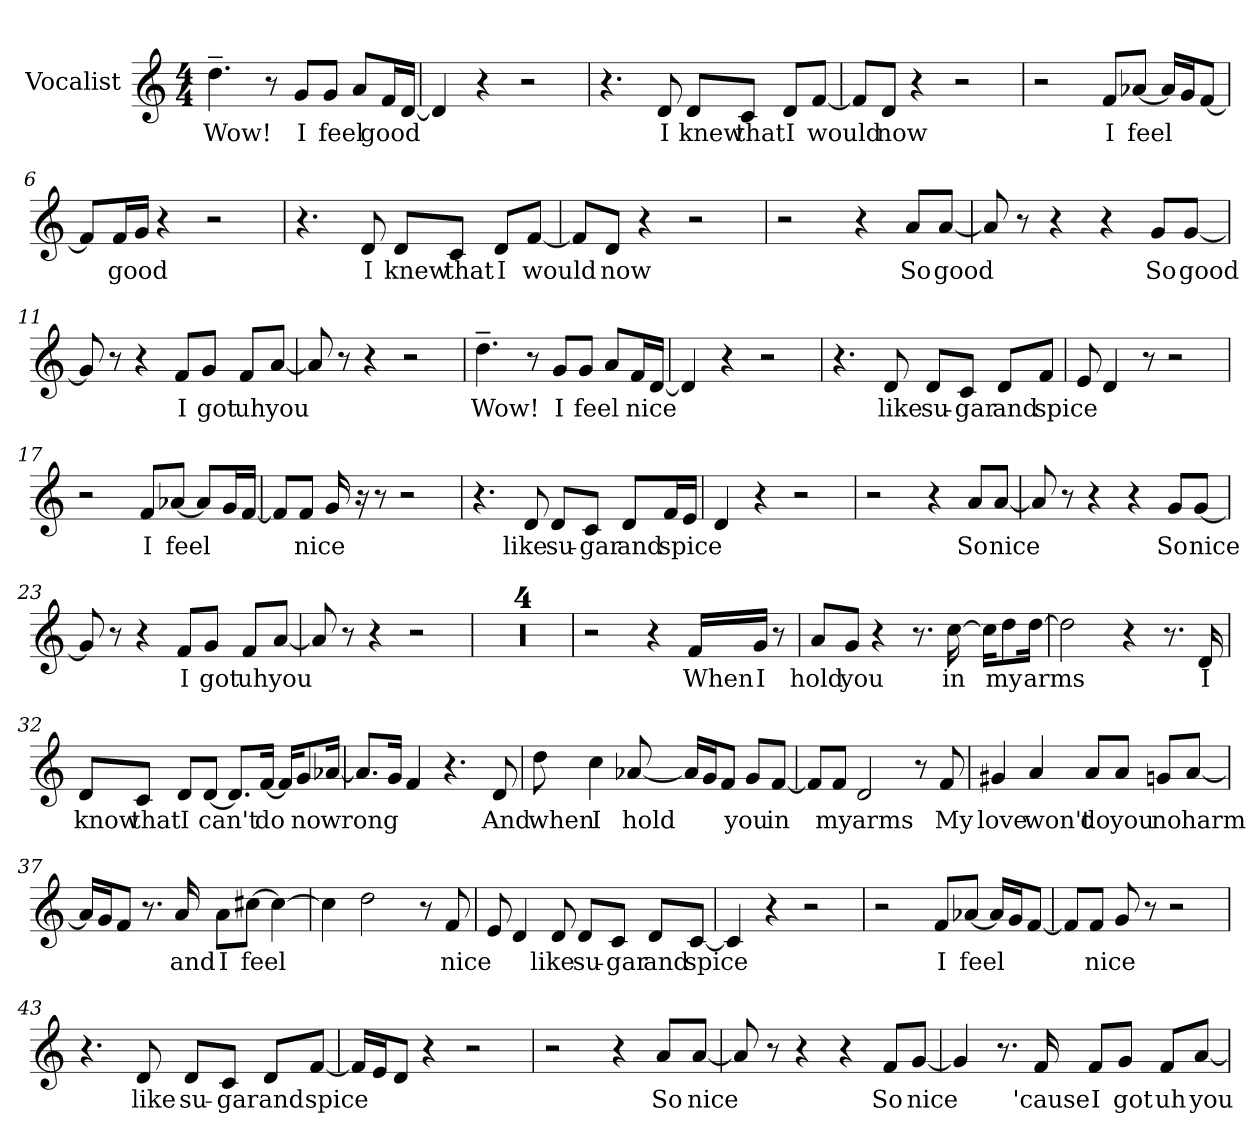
**kern	**text
*part1	*part1
*staff1	*staff1
*I"Vocalist	*
*clefG2	*
*M4/4	*
=1	=1
*clefG2	*
*M4/4	*
4.dd~	Wow!
8r	.
8g/L	I
8g/J	feel
8a/L	_
16f/L	good
[16d/JJ	_
=2	=2
4d]	_
4r	.
2r	.
=3	=3
4.r	.
8d	I
8d/L	knew
8c/J	that
8d/L	I
[8f/J	would
=4	=4
8f/L]	_
8d/J	now
4r	.
2r	.
=5	=5
2r	.
8f/L	I
[8a-X/J	feel
16a-/LL]	_
16g/J	_
[8f/J	_
=6	=6
8f/L]	_
16f/L	good
16g/JJ	_
4r	.
2r	.
=7	=7
4.r	.
8d	I
8d/L	knew
8c/J	that
8d/L	I
[8f/J	would
=8	=8
8f/L]	_
8d/J	now
4r	.
2r	.
=9	=9
2r	.
4r	.
8a/L	So
[8a/J	good
=10	=10
8a]	_
8r	.
4r	.
4r	.
8g/L	So
[8g/J	good
=11	=11
8g]	_
8r	.
4r	.
8f/L	I
8g/J	got
8f/L	uh
[8a/J	you
=12	=12
8a]	_
8r	.
4r	.
2r	.
=13	=13
4.dd~	Wow!
8r	.
8g/L	I
8g/J	feel
8a/L	_
16f/L	nice
[16d/JJ	_
=14	=14
4d]	_
4r	.
2r	.
=15	=15
4.r	.
8d	like
8d/L	su-
8c/J	-gar
8d/L	and
8f/J	spice
=16	=16
8e	_
4d	_
8r	.
2r	.
=17	=17
2r	.
8f/L	I
[8a-X/J	feel
8a-/L]	_
16g/L	_
[16f/JJ	_
=18	=18
8f/L]	_
8f/J	nice
16g	_
16r	.
8r	.
2r	.
=19	=19
4.r	.
8d	like
8d/L	su-
8c/J	-gar
8d/L	and
16f/L	spice
16e/JJ	_
=20	=20
4d	_
4r	.
2r	.
=21	=21
2r	.
4r	.
8a/L	So
[8a/J	nice
=22	=22
8a]	_
8r	.
4r	.
4r	.
8g/L	So
[8g/J	nice
=23	=23
8g]	_
8r	.
4r	.
8f/L	I
8g/J	got
8f/L	uh
[8a/J	you
=24	=24
8a]	_
8r	.
4r	.
2r	.
=25	=25
1r	.
=26	=26
1r	.
=27	=27
1r	.
=28	=28
1r	.
=29	=29
2r	.
4r	.
16f/LL	When
16g/JJ	I
8r	.
=30	=30
8a/L	hold
8g/J	you
4r	.
8.r	.
[16cc	in
16cc\KL]	_
8dd\	my
[16dd\Jk	arms
=31	=31
2dd]	_
4r	.
8.r	.
16d	I
=32	=32
8d/L	know
8c/J	that
8d/L	I
[8d/J	can't
8.d/L]	_
[16f/Jk	do
16f/KL]	_
8g/	no
[16a-X/Jk	wrong
=33	=33
8.a-/L]	_
16g/Jk	_
4f	_
4.r	.
8d	And
=34	=34
8dd	when
4cc	I
[8a-X	hold
16a-/LL]	_
16g/J	_
8f/J	_
8g/L	you
[8f/J	in
=35	=35
8f/L]	_
8f/J	my
2d	arms
8r	.
8f	My
=36	=36
4g#X	love
4a	won't
8a/L	do
8a/J	you
8gn/L	no
[8a/J	harm
=37	=37
16a/LL]	_
16g/J	_
8f/J	_
8.r	.
16a	and
8a\L	I
[8cc#X\J	feel
4cc#_	_
=38	=38
4cc#]	_
2dd	_
8r	.
8f	nice
=39	=39
8e	_
4d	_
8d	like
8d/L	su-
8c/J	-gar
8d/L	and
[8c/J	spice
=40	=40
4c]	_
4r	.
2r	.
=41	=41
2r	.
8f/L	I
[8a-X/J	feel
16a-/LL]	_
16g/J	_
[8f/J	_
=42	=42
8f/L]	_
8f/J	nice
8g	_
8r	.
2r	.
=43	=43
4.r	.
8d	like
8d/L	su-
8c/J	-gar
8d/L	and
[8f/J	spice
=44	=44
16f/LL]	_
16e/J	_
8d/J	_
4r	.
2r	.
=45	=45
2r	.
4r	.
8a/L	So
[8a/J	nice
=46	=46
8a]	_
8r	.
4r	.
4r	.
8f/L	So
[8g/J	nice
=47	=47
4g]	_
8.r	.
16f	'cause
8f/L	I
8g/J	got
8f/L	uh
[8a/J	you
=	=
*-	*-
